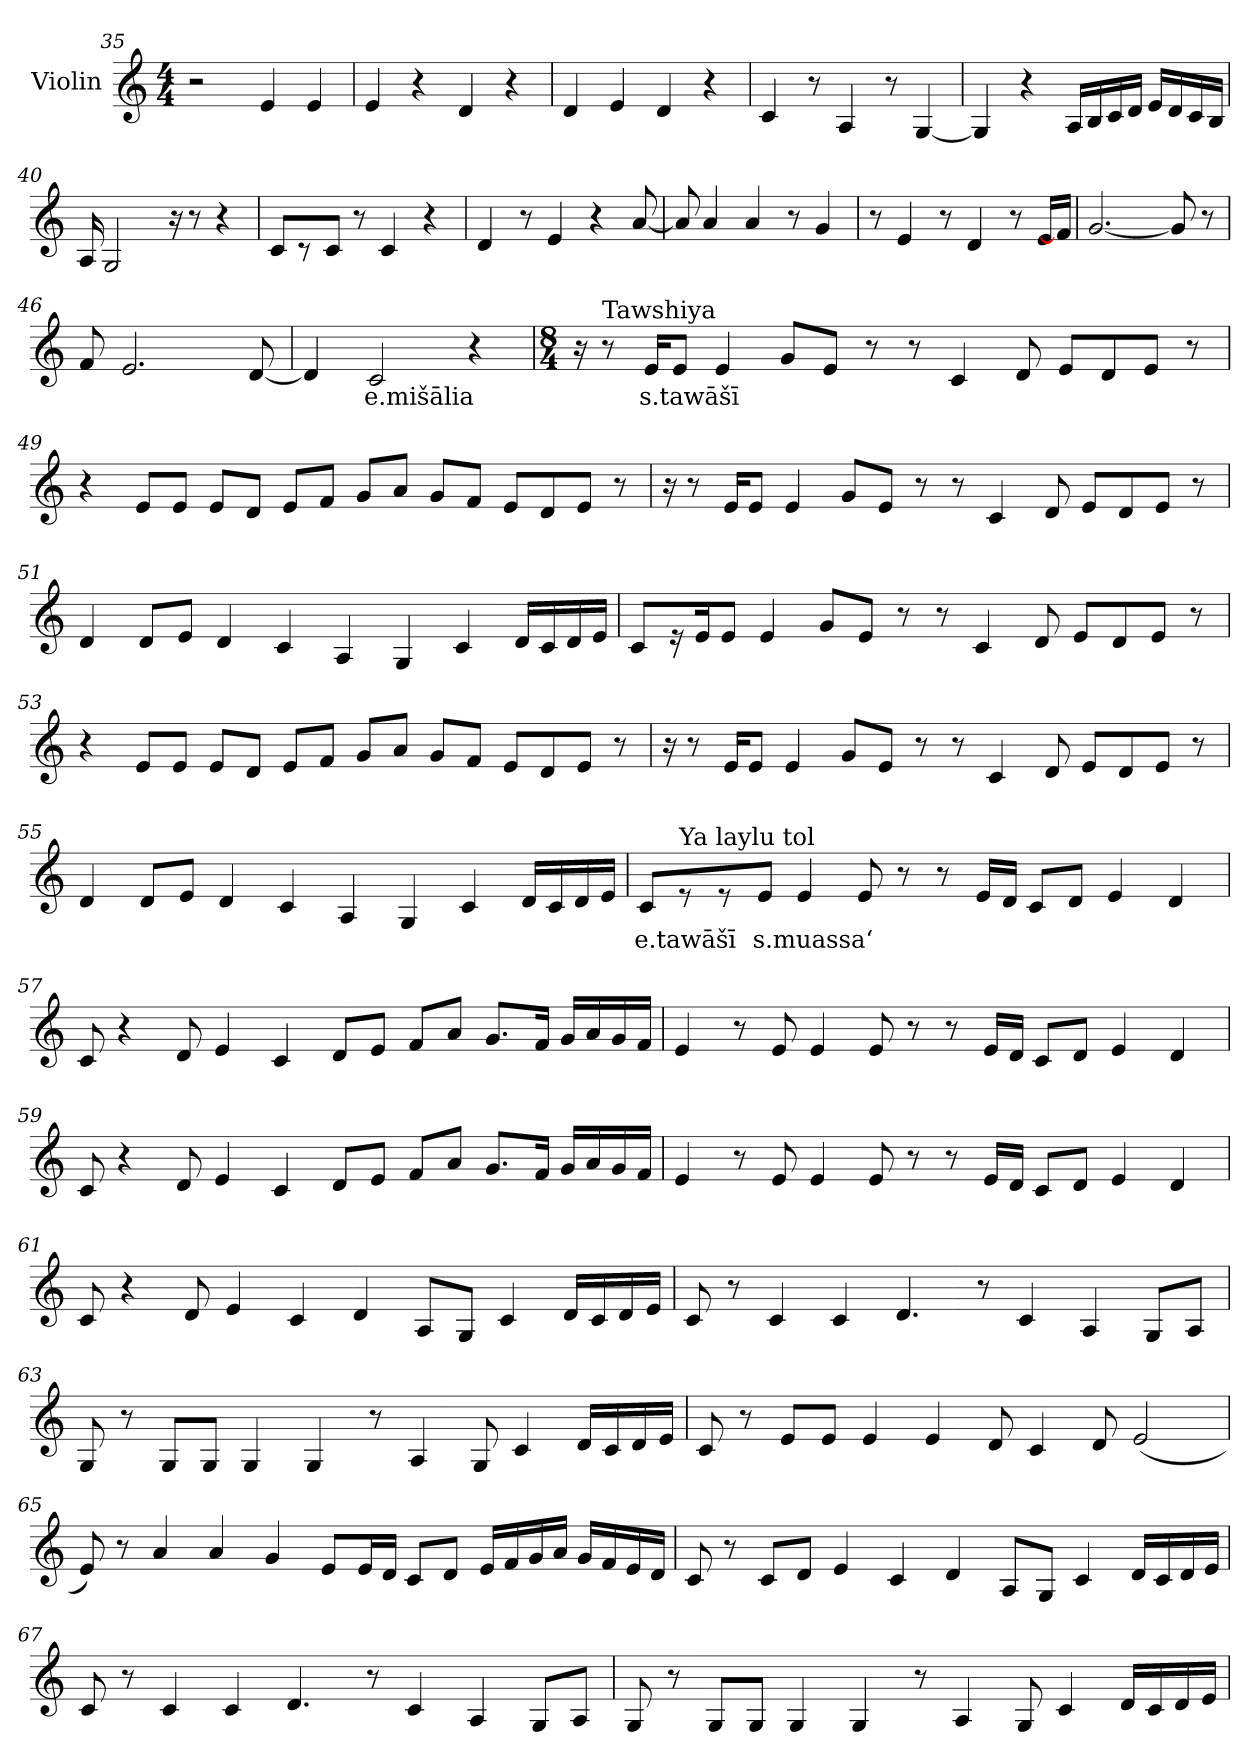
**kern	**text
*part1	*part1
*staff1	*staff1
*I"Violin	*
*clefG2	*
*k[]	*
*M4/4	*
=35	=35
2r	.
4e/	.
4e/	.
=36	=36
4e/	.
4r	.
4d/	.
4r	.
!!LO:PB:g=z
=37	=37
4d/	.
4e/	.
4d/	.
4r	.
=38	=38
4c/	.
8r	.
4A/	.
8r	.
[4G/	.
=39	=39
4G/]	.
4r	.
16A/LL	.
16B/	.
16c/	.
16d/JJ	.
16e/LL	.
16d/	.
16c/	.
16B/JJ	.
=40	=40
16A/	.
2G/	.
16r	.
8r	.
4r	.
=41	=41
8c/L	.
8r	.
8c/J	.
8r	.
4c/	.
4r	.
!!LO:PB:g=z
=42	=42
4d/	.
8r	.
4e/	.
4r	.
[8a/	.
=43	=43
8a/]	.
4a/	.
4a/	.
8r	.
4g/	.
=44	=44
8r	.
4e/	.
8r	.
4d/	.
8r	.
16e/LL	.
16f/JJ]	.
=45	=45
[2.g/	.
8g/]	.
8r	.
=46	=46
8f/	.
2.e/	.
[8d/	.
!!LO:LB:g=z
=47	=47
4d/]	.
!	!LO:LY:b
2c/	e.mišālia
4r	.
=48	=48
*M8/4	*
*MM65	*
16r	.
!LO:TX:a:t=Tawshiya	!
8r	.
!	!LO:LY:b
16e/KL	s.tawāšī
8e/J	.
4e/	.
8g/L	.
8e/J	.
8r	.
8r	.
4c/	.
8d/	.
8e/L	.
8d/	.
8e/J	.
8r	.
=49	=49
4r	.
8e/L	.
8e/J	.
8e/L	.
8d/J	.
8e/L	.
8f/J	.
8g/L	.
8a/J	.
8g/L	.
8f/J	.
8e/L	.
8d/	.
8e/J	.
8r	.
!!LO:LB:g=z
=50	=50
16r	.
8r	.
16e/KL	.
8e/J	.
4e/	.
8g/L	.
8e/J	.
8r	.
8r	.
4c/	.
8d/	.
8e/L	.
8d/	.
8e/J	.
8r	.
=51	=51
4d/	.
8d/L	.
8e/J	.
4d/	.
4c/	.
4A/	.
4G/	.
4c/	.
16d/LL	.
16c/	.
16d/	.
16e/JJ	.
!!LO:LB:g=z
=52	=52
8c/L	.
16r	.
16e/K	.
8e/J	.
4e/	.
8g/L	.
8e/J	.
8r	.
8r	.
4c/	.
8d/	.
8e/L	.
8d/	.
8e/J	.
8r	.
=53	=53
4r	.
8e/L	.
8e/J	.
8e/L	.
8d/J	.
8e/L	.
8f/J	.
8g/L	.
8a/J	.
8g/L	.
8f/J	.
8e/L	.
8d/	.
8e/J	.
8r	.
!!LO:LB:g=z
=54	=54
16r	.
8r	.
16e/KL	.
8e/J	.
4e/	.
8g/L	.
8e/J	.
8r	.
8r	.
4c/	.
8d/	.
8e/L	.
8d/	.
8e/J	.
8r	.
=55	=55
4d/	.
8d/L	.
8e/J	.
4d/	.
4c/	.
4A/	.
4G/	.
4c/	.
16d/LL	.
16c/	.
16d/	.
16e/JJ	.
!!LO:LB:g=z
=56	=56
!	!LO:LY:b
8c/L	e.tawāšī
!LO:TX:a:t=Ya laylu tol	!
8r	.
8r	.
!	!LO:LY:b
8e/J	s.muassa‘
4e/	.
8e/	.
8r	.
8r	.
16e/LL	.
16d/JJ	.
8c/L	.
8d/J	.
4e/	.
4d/	.
=57	=57
8c/	.
4r	.
8d/	.
4e/	.
4c/	.
8d/L	.
8e/J	.
8f/L	.
8a/J	.
8.g/L	.
16f/Jk	.
16g/LL	.
16a/	.
16g/	.
16f/JJ	.
!!LO:LB:g=z
=58	=58
4e/	.
8r	.
8e/	.
4e/	.
8e/	.
8r	.
8r	.
16e/LL	.
16d/JJ	.
8c/L	.
8d/J	.
4e/	.
4d/	.
=59	=59
8c/	.
4r	.
8d/	.
4e/	.
4c/	.
8d/L	.
8e/J	.
8f/L	.
8a/J	.
8.g/L	.
16f/Jk	.
16g/LL	.
16a/	.
16g/	.
16f/JJ	.
!!LO:LB:g=z
=60	=60
4e/	.
8r	.
8e/	.
4e/	.
8e/	.
8r	.
8r	.
16e/LL	.
16d/JJ	.
8c/L	.
8d/J	.
4e/	.
4d/	.
=61	=61
8c/	.
4r	.
8d/	.
4e/	.
4c/	.
4d/	.
8A/L	.
8G/J	.
4c/	.
16d/LL	.
16c/	.
16d/	.
16e/JJ	.
!!LO:PB:g=z
=62	=62
8c/	.
8r	.
4c/	.
4c/	.
4.d/	.
8r	.
4c/	.
4A/	.
8G/L	.
8A/J	.
=63	=63
8G/	.
8r	.
8G/L	.
8G/J	.
4G/	.
4G/	.
8r	.
4A/	.
8G/	.
4c/	.
16d/LL	.
16c/	.
16d/	.
16e/JJ	.
!!LO:LB:g=z
=64	=64
8c/	.
8r	.
8e/L	.
8e/J	.
4e/	.
4e/	.
8d/	.
4c/	.
8d/	.
(<2e/	.
=65	=65
8e/)	.
8r	.
4a/	.
4a/	.
4g/	.
8e/L	.
16e/L	.
16d/JJ	.
8c/L	.
8d/J	.
16e/LL	.
16f/	.
16g/	.
16a/JJ	.
16g/LL	.
16f/	.
16e/	.
16d/JJ	.
!!LO:LB:g=z
=66	=66
8c/	.
8r	.
8c/L	.
8d/J	.
4e/	.
4c/	.
4d/	.
8A/L	.
8G/J	.
4c/	.
16d/LL	.
16c/	.
16d/	.
16e/JJ	.
=67	=67
8c/	.
8r	.
4c/	.
4c/	.
4.d/	.
8r	.
4c/	.
4A/	.
8G/L	.
8A/J	.
!!LO:LB:g=z
=68	=68
8G/	.
8r	.
8G/L	.
8G/J	.
4G/	.
4G/	.
8r	.
4A/	.
8G/	.
4c/	.
16d/LL	.
16c/	.
16d/	.
16e/JJ	.
=	=
*-	*-
